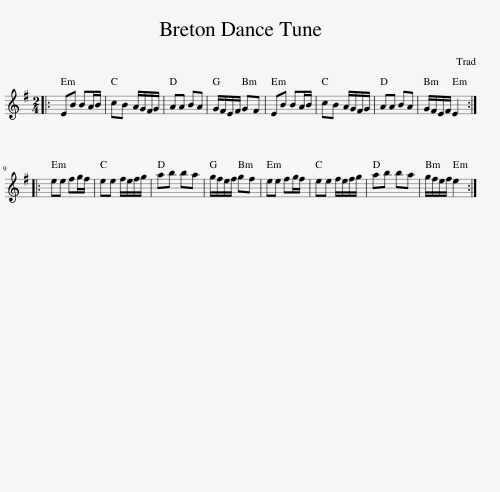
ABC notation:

X:1
L:1/8
M:2/4
I:linebreak $
K:Emin
V:1 treble
V:1
|: EB BA/B/ | cB A/G/F/G/ | AA BA | G/F/E/F/ GF | EB BA/B/ | %5
 cB A/G/F/G/ | AA BA | G/F/E/F/ E2 ::$ ee fg/f/ | ee f/e/f/g/ | %10
 ab ba | g/f/e/f/ gf | ee fg/f/ | ee f/e/f/g/ | ab ba | %15
 g/f/e/f/ e2 :| %16
